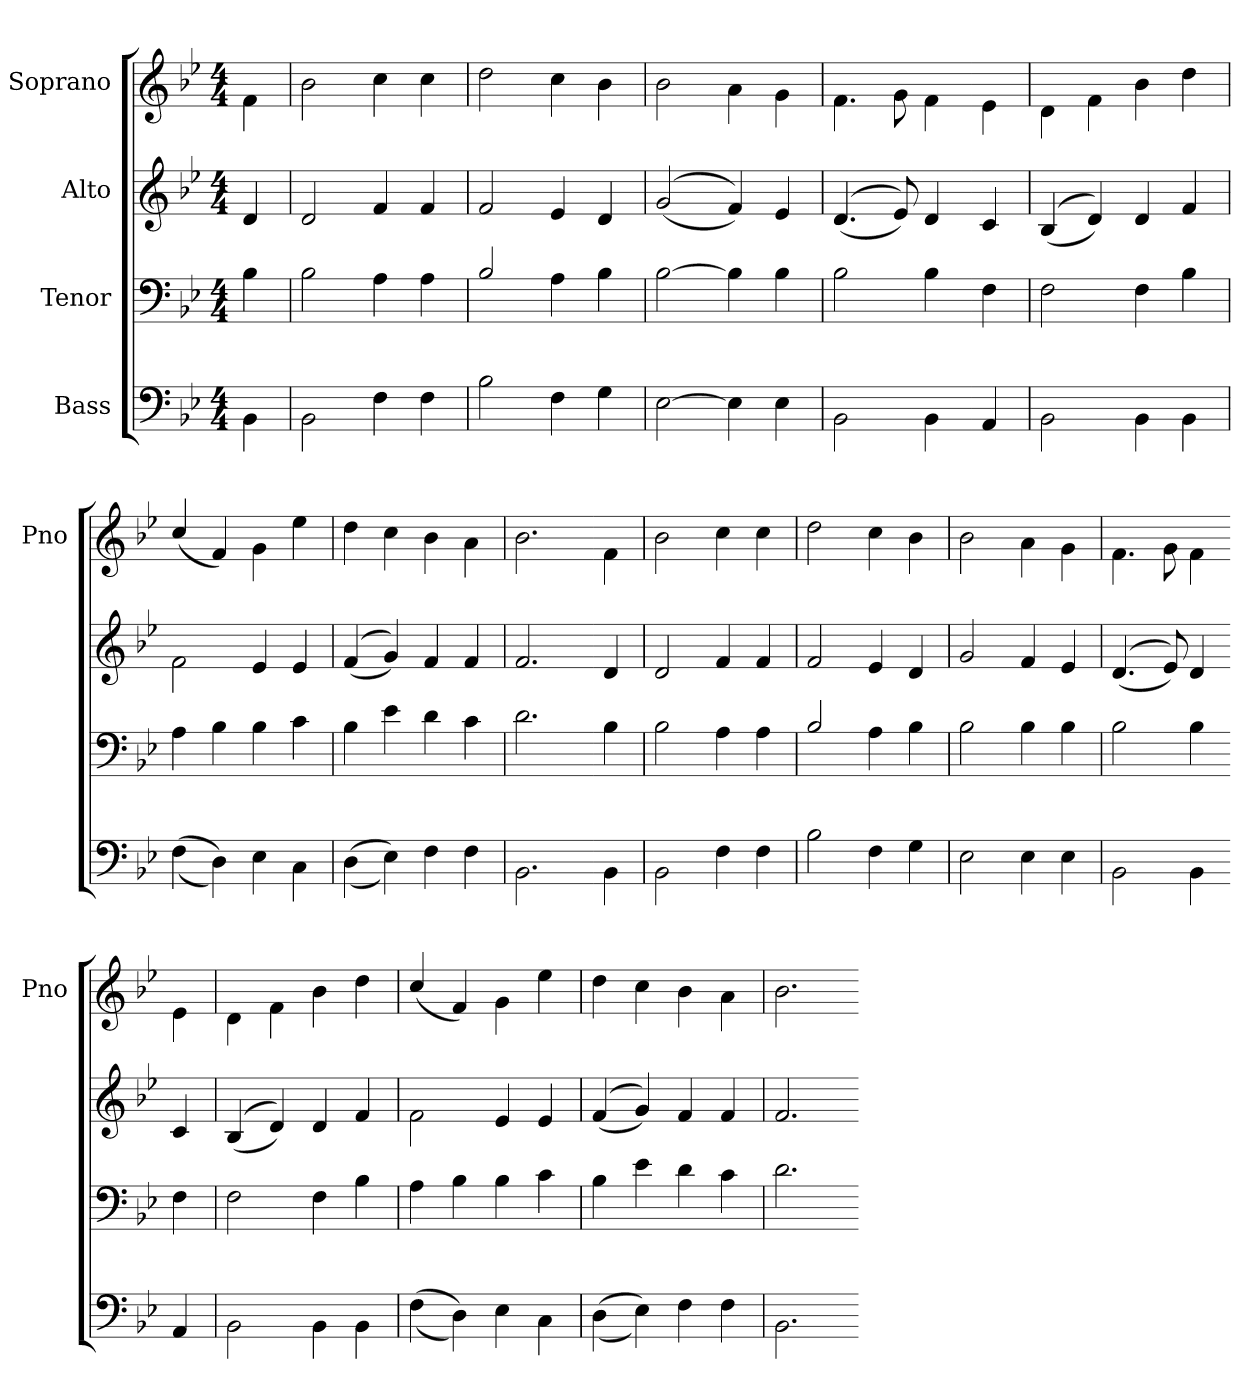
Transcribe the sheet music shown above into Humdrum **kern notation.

**kern	**kern	**kern	**kern
*part4	*part3	*part2	*part1
*staff4	*staff3	*staff2	*staff1
*I"Bass	*I"Tenor	*I"Alto	*I"Soprano
*	*	*	*I'Pno
*clefF4	*clefF4	*clefG2	*clefG2
*k[b-e-]	*k[b-e-]	*k[b-e-]	*k[b-e-]
*B-:	*B-:	*B-:	*B-:
*M4/4	*M4/4	*M4/4	*M4/4
=	=	=	=
4BB-\	4B-\	4d/	4f\
=	=	=	=
2BB-\	2B-\	2d/	2b-\
4F\	4A\	4f/	4cc\
4F\	4A\	4f/	4cc\
=	=	=	=
2B-\	2B-/	2f/	2dd\
4F\	4A\	4e-/	4cc\
4G\	4B-\	4d/	4b-\
=	=	=	=
[2E-\	[2B-\	(>(<2g/	2b-\
4E-\]	4B-\]	4f/))	4a\
4E-\	4B-\	4e-/	4g\
=	=	=	=
2BB-\	2B-\	(>(<4.d/	4.f\
.	.	8e-/))	8g\
4BB-\	4B-\	4d/	4f\
=-	=-	=-	=-
4AA/	4F\	4c/	4e-\
=	=	=	=
2BB-\	2F\	(>(<4B-/	4d\
.	.	4d/))	4f\
4BB-\	4F\	4d/	4b-\
4BB-\	4B-\	4f/	4dd\
=	=	=	=
(<(>4F\	4A\	2f\	(>4cc/
4D\))	4B-\	.	4f/)
4E-\	4B-\	4e-/	4g\
4C\	4c\	4e-/	4ee-\
=	=	=	=
(<(>4D\	4B-\	(<(>4f/	4dd\
4E-\))	4e-\	4g/))	4cc\
4F\	4d\	4f/	4b-\
4F\	4c\	4f/	4a\
=	=	=	=
2.BB-\	2.d\	2.f/	2.b-\
=-	=-	=-	=-
4BB-\	4B-\	4d/	4f\
=	=	=	=
2BB-\	2B-\	2d/	2b-\
4F\	4A\	4f/	4cc\
4F\	4A\	4f/	4cc\
=	=	=	=
2B-\	2B-/	2f/	2dd\
4F\	4A\	4e-/	4cc\
4G\	4B-\	4d/	4b-\
=	=	=	=
2E-\	2B-\	2g/	2b-\
4E-\	4B-\	4f/	4a\
4E-\	4B-\	4e-/	4g\
=	=	=	=
2BB-\	2B-\	(>(<4.d/	4.f\
.	.	8e-/))	8g\
4BB-\	4B-\	4d/	4f\
=-	=-	=-	=-
4AA/	4F\	4c/	4e-\
=	=	=	=
2BB-\	2F\	(>(<4B-/	4d\
.	.	4d/))	4f\
4BB-\	4F\	4d/	4b-\
4BB-\	4B-\	4f/	4dd\
=	=	=	=
(<(>4F\	4A\	2f\	(>4cc/
4D\))	4B-\	.	4f/)
4E-\	4B-\	4e-/	4g\
4C\	4c\	4e-/	4ee-\
=	=	=	=
(<(>4D\	4B-\	(<(>4f/	4dd\
4E-\))	4e-\	4g/))	4cc\
4F\	4d\	4f/	4b-\
4F\	4c\	4f/	4a\
=	=	=	=
2.BB-\	2.d\	2.f/	2.b-\
=-	=-	=-	=-
*-	*-	*-	*-
